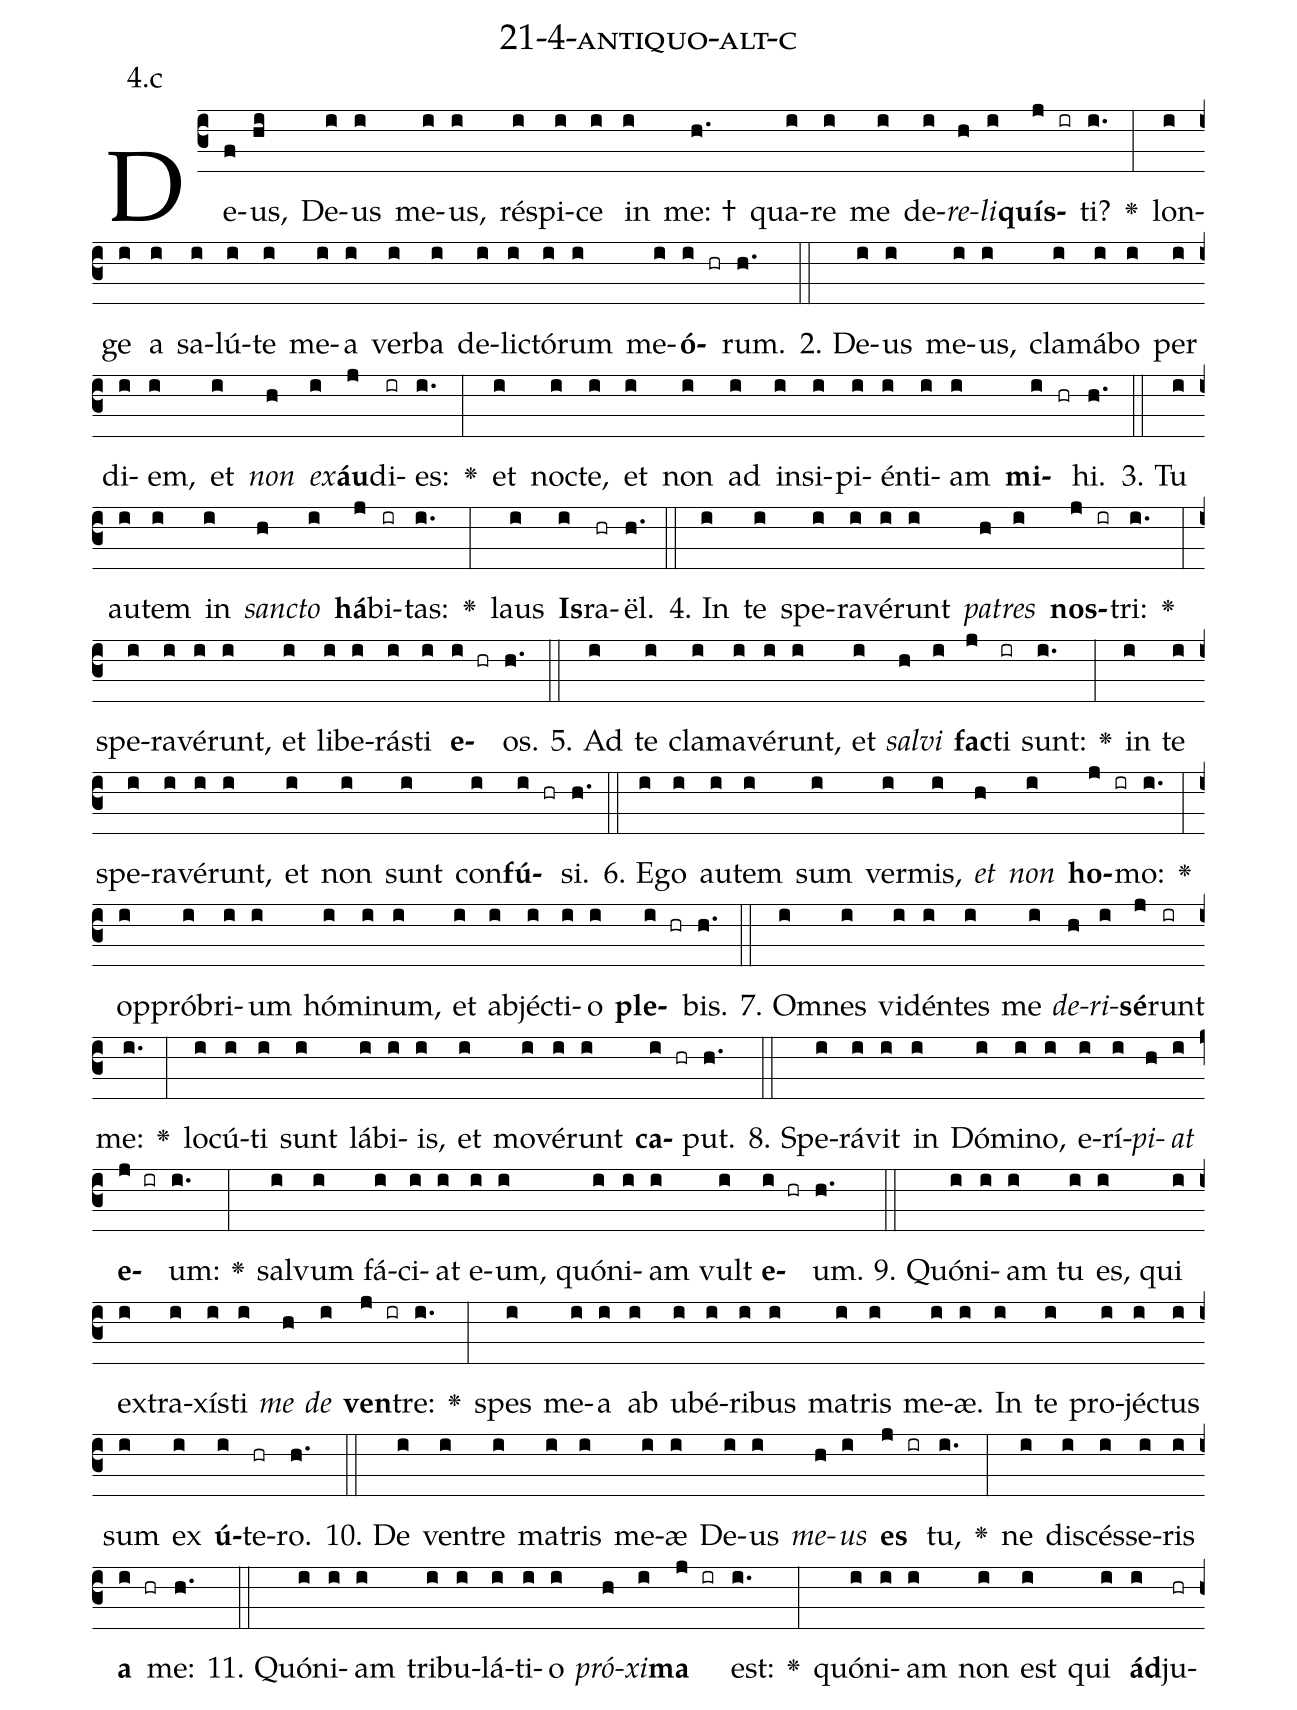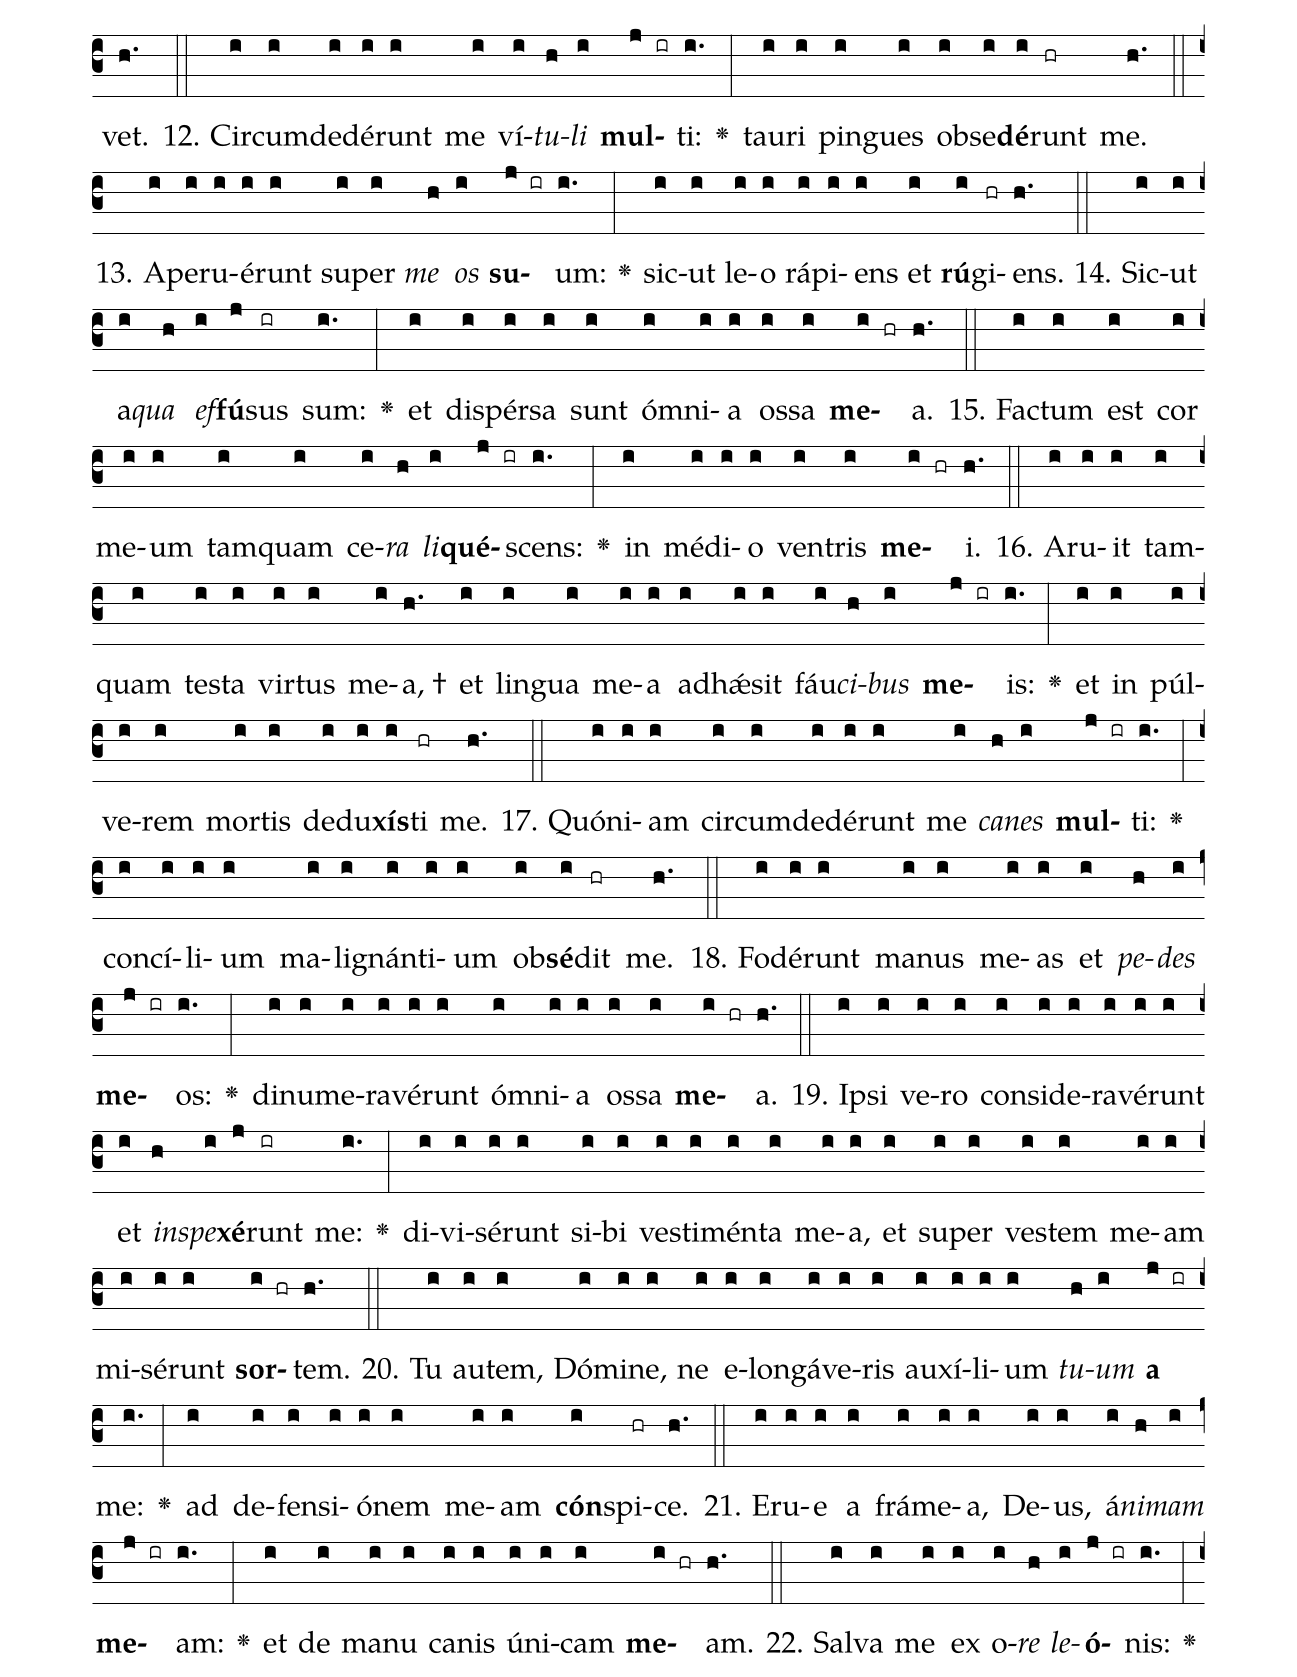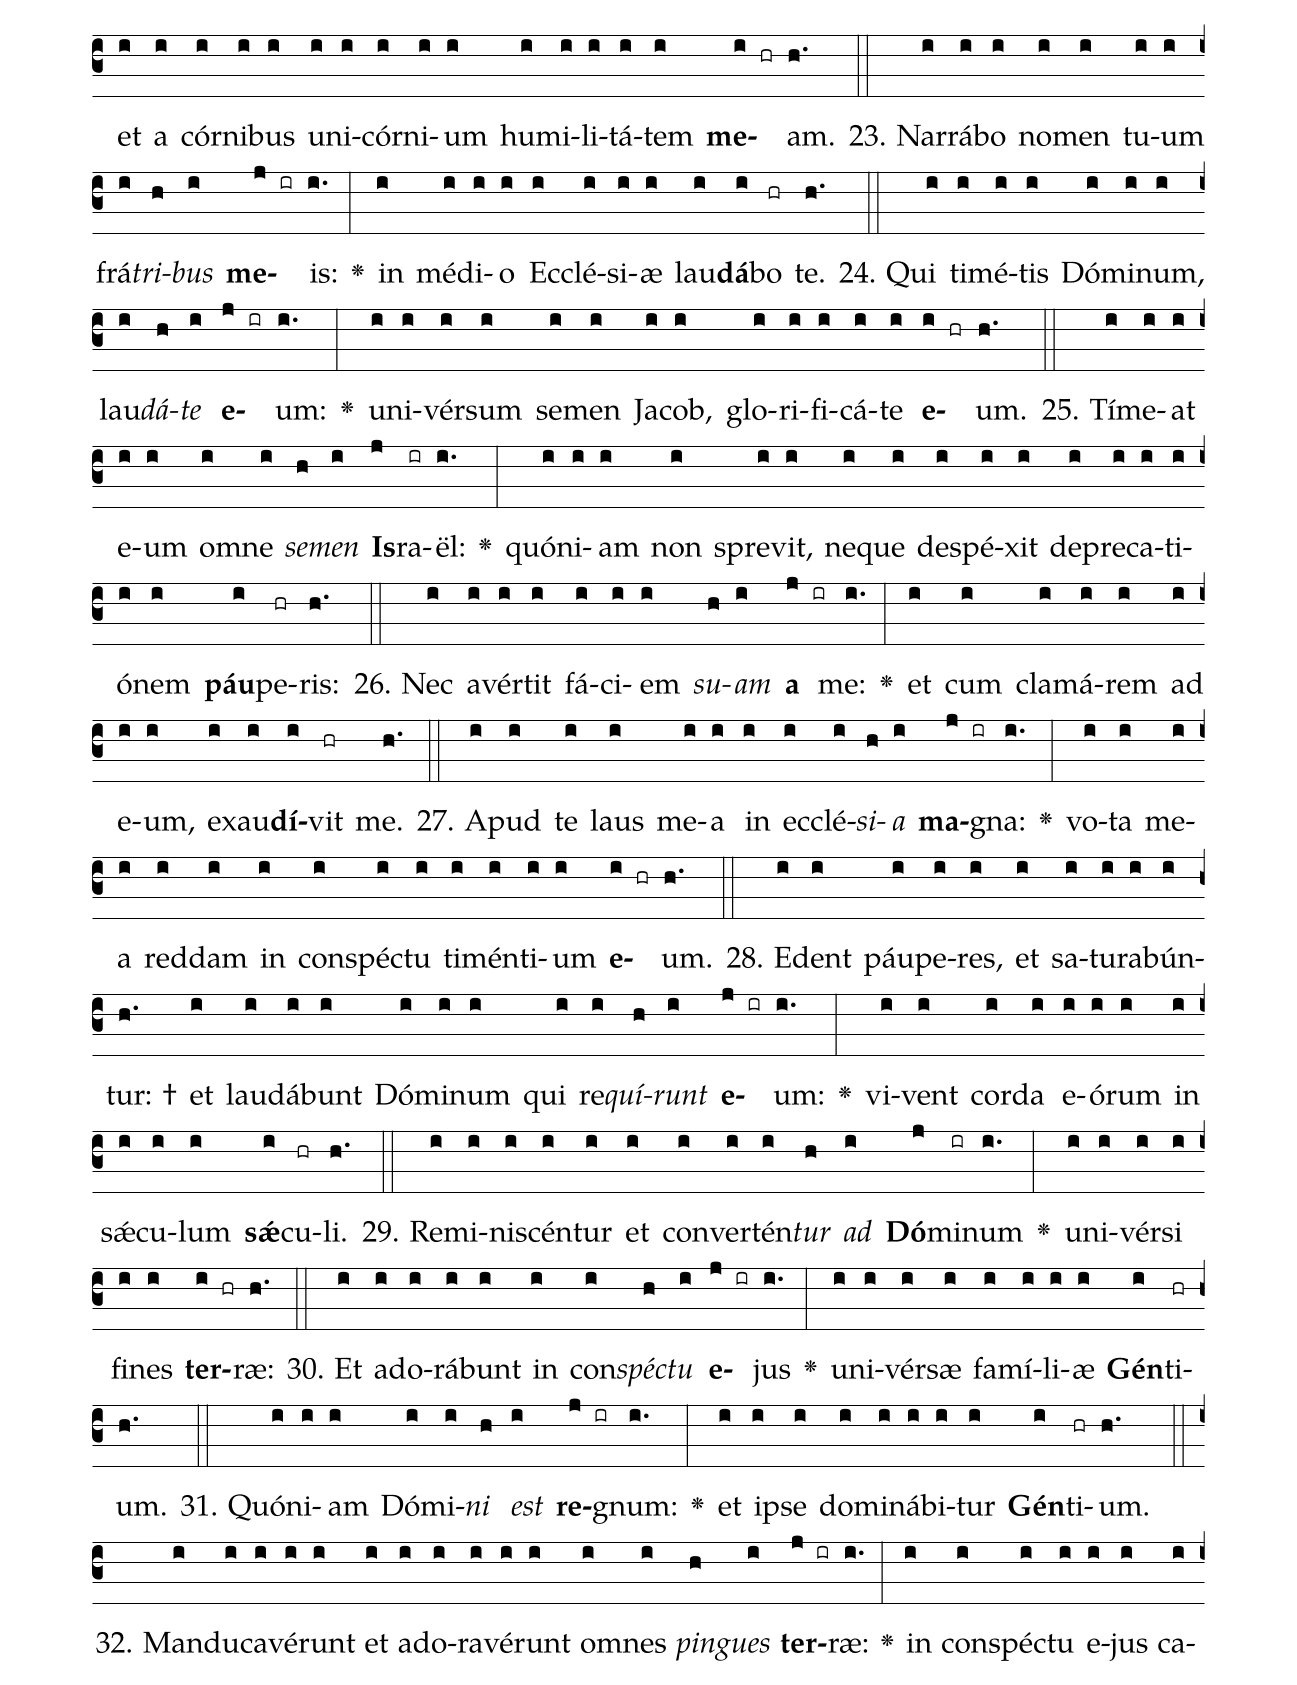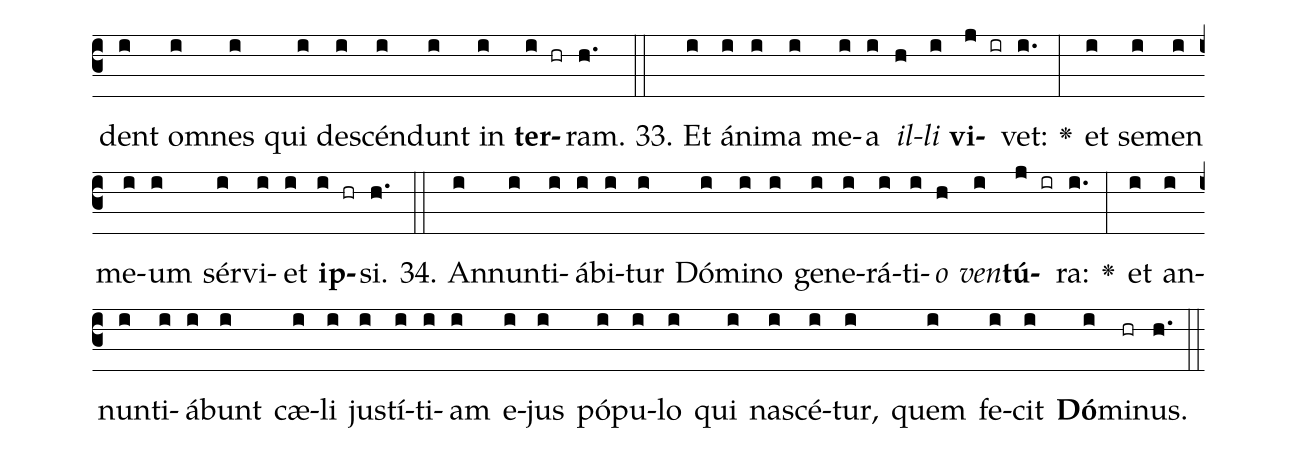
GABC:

name: 21-4-antiquo-alt-c;
annotation: 4.c;
%%
(c3)De(f)us,(hi) De(i)us(i) me(i)us,(i) ré(i)spi(i)ce(i) in(i) me: †(h.) qua(i)re(i) me(i) de(i)<i>re</i>(h)<i>li</i>(i)<b>quís</b>(j ir)ti?(i.) <v>\greheightstar</v>(:) lon(i)ge(i) a(i) sa(i)lú(i)te(i) me(i)a(i) ver(i)ba(i) de(i)lic(i)tó(i)rum(i) me(i)<b>ó</b>(i hr)rum.(h.) (::)
2. De(i)us(i) me(i)us,(i) cla(i)má(i)bo(i) per(i) di(i)em,(i) et(i) <i>non</i>(h) <i>ex</i>(i)<b>áu</b>(j)di(ir)es:(i.) <v>\greheightstar</v>(:) et(i) noc(i)te,(i) et(i) non(i) ad(i) in(i)si(i)pi(i)én(i)ti(i)am(i) <b>mi</b>(i hr)hi.(h.) (::)
3. Tu(i) au(i)tem(i) in(i) <i>sanc</i>(h)<i>to</i>(i) <b>há</b>(j)bi(ir)tas:(i.) <v>\greheightstar</v>(:) laus(i) <b>Is</b>(i)ra(hr)ël.(h.) (::)
4. In(i) te(i) spe(i)ra(i)vé(i)runt(i) <i>pa</i>(h)<i>tres</i>(i) <b>nos</b>(j ir)tri:(i.) <v>\greheightstar</v>(:) spe(i)ra(i)vé(i)runt,(i) et(i) li(i)be(i)rás(i)ti(i) <b>e</b>(i hr)os.(h.) (::)
5. Ad(i) te(i) cla(i)ma(i)vé(i)runt,(i) et(i) <i>sal</i>(h)<i>vi</i>(i) <b>fac</b>(j)ti(ir) sunt:(i.) <v>\greheightstar</v>(:) in(i) te(i) spe(i)ra(i)vé(i)runt,(i) et(i) non(i) sunt(i) con(i)<b>fú</b>(i hr)si.(h.) (::)
6. E(i)go(i) au(i)tem(i) sum(i) ver(i)mis,(i) <i>et</i>(h) <i>non</i>(i) <b>ho</b>(j ir)mo:(i.) <v>\greheightstar</v>(:) op(i)pró(i)bri(i)um(i) hó(i)mi(i)num,(i) et(i) ab(i)jéc(i)ti(i)o(i) <b>ple</b>(i hr)bis.(h.) (::)
7. Om(i)nes(i) vi(i)dén(i)tes(i) me(i) <i>de</i>(h)<i>ri</i>(i)<b>sé</b>(j)runt(ir) me:(i.) <v>\greheightstar</v>(:) lo(i)cú(i)ti(i) sunt(i) lá(i)bi(i)is,(i) et(i) mo(i)vé(i)runt(i) <b>ca</b>(i hr)put.(h.) (::)
8. Spe(i)rá(i)vit(i) in(i) Dó(i)mi(i)no,(i) e(i)rí(i)<i>pi</i>(h)<i>at</i>(i) <b>e</b>(j ir)um:(i.) <v>\greheightstar</v>(:) sal(i)vum(i) fá(i)ci(i)at(i) e(i)um,(i) quón(i)i(i)am(i) vult(i) <b>e</b>(i hr)um.(h.) (::)
9. Quón(i)i(i)am(i) tu(i) es,(i) qui(i) ex(i)tra(i)xís(i)ti(i) <i>me</i>(h) <i>de</i>(i) <b>ven</b>(j ir)tre:(i.) <v>\greheightstar</v>(:) spes(i) me(i)a(i) ab(i) u(i)bé(i)ri(i)bus(i) ma(i)tris(i) me(i)æ.(i) In(i) te(i) pro(i)jéc(i)tus(i) sum(i) ex(i) <b>ú</b>(i)te(hr)ro.(h.) (::)
10. De(i) ven(i)tre(i) ma(i)tris(i) me(i)æ(i) De(i)us(i) <i>me</i>(h)<i>us</i>(i) <b>es</b>(j ir) tu,(i.) <v>\greheightstar</v>(:) ne(i) di(i)scés(i)se(i)ris(i) <b>a</b>(i hr) me:(h.) (::)
11. Quón(i)i(i)am(i) tri(i)bu(i)lá(i)ti(i)o(i) <i>pró</i>(h)<i>xi</i>(i)<b>ma</b>(j ir) est:(i.) <v>\greheightstar</v>(:) quón(i)i(i)am(i) non(i) est(i) qui(i) <b>ád</b>(i)ju(hr)vet.(h.) (::)
12. Cir(i)cum(i)de(i)dé(i)runt(i) me(i) ví(i)<i>tu</i>(h)<i>li</i>(i) <b>mul</b>(j ir)ti:(i.) <v>\greheightstar</v>(:) tau(i)ri(i) pin(i)gues(i) ob(i)se(i)<b>dé</b>(i)runt(hr) me.(h.) (::)
13. A(i)pe(i)ru(i)é(i)runt(i) su(i)per(i) <i>me</i>(h) <i>os</i>(i) <b>su</b>(j ir)um:(i.) <v>\greheightstar</v>(:) sic(i)ut(i) le(i)o(i) rá(i)pi(i)ens(i) et(i) <b>rú</b>(i)gi(hr)ens.(h.) (::)
14. Sic(i)ut(i) a(i)<i>qua</i>(h) <i>ef</i>(i)<b>fú</b>(j)sus(ir) sum:(i.) <v>\greheightstar</v>(:) et(i) di(i)spér(i)sa(i) sunt(i) óm(i)ni(i)a(i) os(i)sa(i) <b>me</b>(i hr)a.(h.) (::)
15. Fac(i)tum(i) est(i) cor(i) me(i)um(i) tam(i)quam(i) ce(i)<i>ra</i>(h) <i>li</i>(i)<b>qué</b>(j ir)scens:(i.) <v>\greheightstar</v>(:) in(i) mé(i)di(i)o(i) ven(i)tris(i) <b>me</b>(i hr)i.(h.) (::)
16. A(i)ru(i)it(i) tam(i)quam(i) tes(i)ta(i) vir(i)tus(i) me(i)a, †(h.) et(i) lin(i)gua(i) me(i)a(i) ad(i)hǽ(i)sit(i) fáu(i)<i>ci</i>(h)<i>bus</i>(i) <b>me</b>(j ir)is:(i.) <v>\greheightstar</v>(:) et(i) in(i) púl(i)ve(i)rem(i) mor(i)tis(i) de(i)du(i)<b>xís</b>(i)ti(hr) me.(h.) (::)
17. Quón(i)i(i)am(i) cir(i)cum(i)de(i)dé(i)runt(i) me(i) <i>ca</i>(h)<i>nes</i>(i) <b>mul</b>(j ir)ti:(i.) <v>\greheightstar</v>(:) con(i)cí(i)li(i)um(i) ma(i)li(i)gnán(i)ti(i)um(i) ob(i)<b>sé</b>(i)dit(hr) me.(h.) (::)
18. Fo(i)dé(i)runt(i) ma(i)nus(i) me(i)as(i) et(i) <i>pe</i>(h)<i>des</i>(i) <b>me</b>(j ir)os:(i.) <v>\greheightstar</v>(:) di(i)nu(i)me(i)ra(i)vé(i)runt(i) óm(i)ni(i)a(i) os(i)sa(i) <b>me</b>(i hr)a.(h.) (::)
19. Ip(i)si(i) ve(i)ro(i) con(i)si(i)de(i)ra(i)vé(i)runt(i) et(i) <i>in</i>(h)<i>spe</i>(i)<b>xé</b>(j)runt(ir) me:(i.) <v>\greheightstar</v>(:) di(i)vi(i)sé(i)runt(i) si(i)bi(i) ves(i)ti(i)mén(i)ta(i) me(i)a,(i) et(i) su(i)per(i) ves(i)tem(i) me(i)am(i) mi(i)sé(i)runt(i) <b>sor</b>(i hr)tem.(h.) (::)
20. Tu(i) au(i)tem,(i) Dó(i)mi(i)ne,(i) ne(i) e(i)lon(i)gá(i)ve(i)ris(i) au(i)xí(i)li(i)um(i) <i>tu</i>(h)<i>um</i>(i) <b>a</b>(j ir) me:(i.) <v>\greheightstar</v>(:) ad(i) de(i)fen(i)si(i)ó(i)nem(i) me(i)am(i) <b>cón</b>(i)spi(hr)ce.(h.) (::)
21. E(i)ru(i)e(i) a(i) frá(i)me(i)a,(i) De(i)us,(i) á(i)<i>ni</i>(h)<i>mam</i>(i) <b>me</b>(j ir)am:(i.) <v>\greheightstar</v>(:) et(i) de(i) ma(i)nu(i) ca(i)nis(i) ú(i)ni(i)cam(i) <b>me</b>(i hr)am.(h.) (::)
22. Sal(i)va(i) me(i) ex(i) o(i)<i>re</i>(h) <i>le</i>(i)<b>ó</b>(j ir)nis:(i.) <v>\greheightstar</v>(:) et(i) a(i) cór(i)ni(i)bus(i) u(i)ni(i)cór(i)ni(i)um(i) hu(i)mi(i)li(i)tá(i)tem(i) <b>me</b>(i hr)am.(h.) (::)
23. Nar(i)rá(i)bo(i) no(i)men(i) tu(i)um(i) frá(i)<i>tri</i>(h)<i>bus</i>(i) <b>me</b>(j ir)is:(i.) <v>\greheightstar</v>(:) in(i) mé(i)di(i)o(i) Ec(i)clé(i)si(i)æ(i) lau(i)<b>dá</b>(i)bo(hr) te.(h.) (::)
24. Qui(i) ti(i)mé(i)tis(i) Dó(i)mi(i)num,(i) lau(i)<i>dá</i>(h)<i>te</i>(i) <b>e</b>(j ir)um:(i.) <v>\greheightstar</v>(:) u(i)ni(i)vér(i)sum(i) se(i)men(i) Ja(i)cob,(i) glo(i)ri(i)fi(i)cá(i)te(i) <b>e</b>(i hr)um.(h.) (::)
25. Tí(i)me(i)at(i) e(i)um(i) om(i)ne(i) <i>se</i>(h)<i>men</i>(i) <b>Is</b>(j)ra(ir)ël:(i.) <v>\greheightstar</v>(:) quón(i)i(i)am(i) non(i) spre(i)vit,(i) ne(i)que(i) de(i)spé(i)xit(i) de(i)pre(i)ca(i)ti(i)ó(i)nem(i) <b>páu</b>(i)pe(hr)ris:(h.) (::)
26. Nec(i) a(i)vér(i)tit(i) fá(i)ci(i)em(i) <i>su</i>(h)<i>am</i>(i) <b>a</b>(j ir) me:(i.) <v>\greheightstar</v>(:) et(i) cum(i) cla(i)má(i)rem(i) ad(i) e(i)um,(i) ex(i)au(i)<b>dí</b>(i)vit(hr) me.(h.) (::)
27. A(i)pud(i) te(i) laus(i) me(i)a(i) in(i) ec(i)clé(i)<i>si</i>(h)<i>a</i>(i) <b>ma</b>(j ir)gna:(i.) <v>\greheightstar</v>(:) vo(i)ta(i) me(i)a(i) red(i)dam(i) in(i) con(i)spéc(i)tu(i) ti(i)mén(i)ti(i)um(i) <b>e</b>(i hr)um.(h.) (::)
28. E(i)dent(i) páu(i)pe(i)res,(i) et(i) sa(i)tu(i)ra(i)bún(i)tur: †(h.) et(i) lau(i)dá(i)bunt(i) Dó(i)mi(i)num(i) qui(i) re(i)<i>quí</i>(h)<i>runt</i>(i) <b>e</b>(j ir)um:(i.) <v>\greheightstar</v>(:) vi(i)vent(i) cor(i)da(i) e(i)ó(i)rum(i) in(i) sǽ(i)cu(i)lum(i) <b>sǽ</b>(i)cu(hr)li.(h.) (::)
29. Re(i)mi(i)ni(i)scén(i)tur(i) et(i) con(i)ver(i)tén(i)<i>tur</i>(h) <i>ad</i>(i) <b>Dó</b>(j)mi(ir)num(i.) <v>\greheightstar</v>(:) u(i)ni(i)vér(i)si(i) fi(i)nes(i) <b>ter</b>(i hr)ræ:(h.) (::)
30. Et(i) ad(i)o(i)rá(i)bunt(i) in(i) con(i)<i>spéc</i>(h)<i>tu</i>(i) <b>e</b>(j ir)jus(i.) <v>\greheightstar</v>(:) u(i)ni(i)vér(i)sæ(i) fa(i)mí(i)li(i)æ(i) <b>Gén</b>(i)ti(hr)um.(h.) (::)
31. Quón(i)i(i)am(i) Dó(i)mi(i)<i>ni</i>(h) <i>est</i>(i) <b>re</b>(j ir)gnum:(i.) <v>\greheightstar</v>(:) et(i) ip(i)se(i) do(i)mi(i)ná(i)bi(i)tur(i) <b>Gén</b>(i)ti(hr)um.(h.) (::)
32. Man(i)du(i)ca(i)vé(i)runt(i) et(i) ad(i)o(i)ra(i)vé(i)runt(i) om(i)nes(i) <i>pin</i>(h)<i>gues</i>(i) <b>ter</b>(j ir)ræ:(i.) <v>\greheightstar</v>(:) in(i) con(i)spéc(i)tu(i) e(i)jus(i) ca(i)dent(i) om(i)nes(i) qui(i) de(i)scén(i)dunt(i) in(i) <b>ter</b>(i hr)ram.(h.) (::)
33. Et(i) á(i)ni(i)ma(i) me(i)a(i) <i>il</i>(h)<i>li</i>(i) <b>vi</b>(j ir)vet:(i.) <v>\greheightstar</v>(:) et(i) se(i)men(i) me(i)um(i) sér(i)vi(i)et(i) <b>ip</b>(i hr)si.(h.) (::)
34. An(i)nun(i)ti(i)á(i)bi(i)tur(i) Dó(i)mi(i)no(i) ge(i)ne(i)rá(i)ti(i)<i>o</i>(h) <i>ven</i>(i)<b>tú</b>(j ir)ra:(i.) <v>\greheightstar</v>(:) et(i) an(i)nun(i)ti(i)á(i)bunt(i) cæ(i)li(i) jus(i)tí(i)ti(i)am(i) e(i)jus(i) pó(i)pu(i)lo(i) qui(i) na(i)scé(i)tur,(i) quem(i) fe(i)cit(i) <b>Dó</b>(i)mi(hr)nus.(h.) (::)
